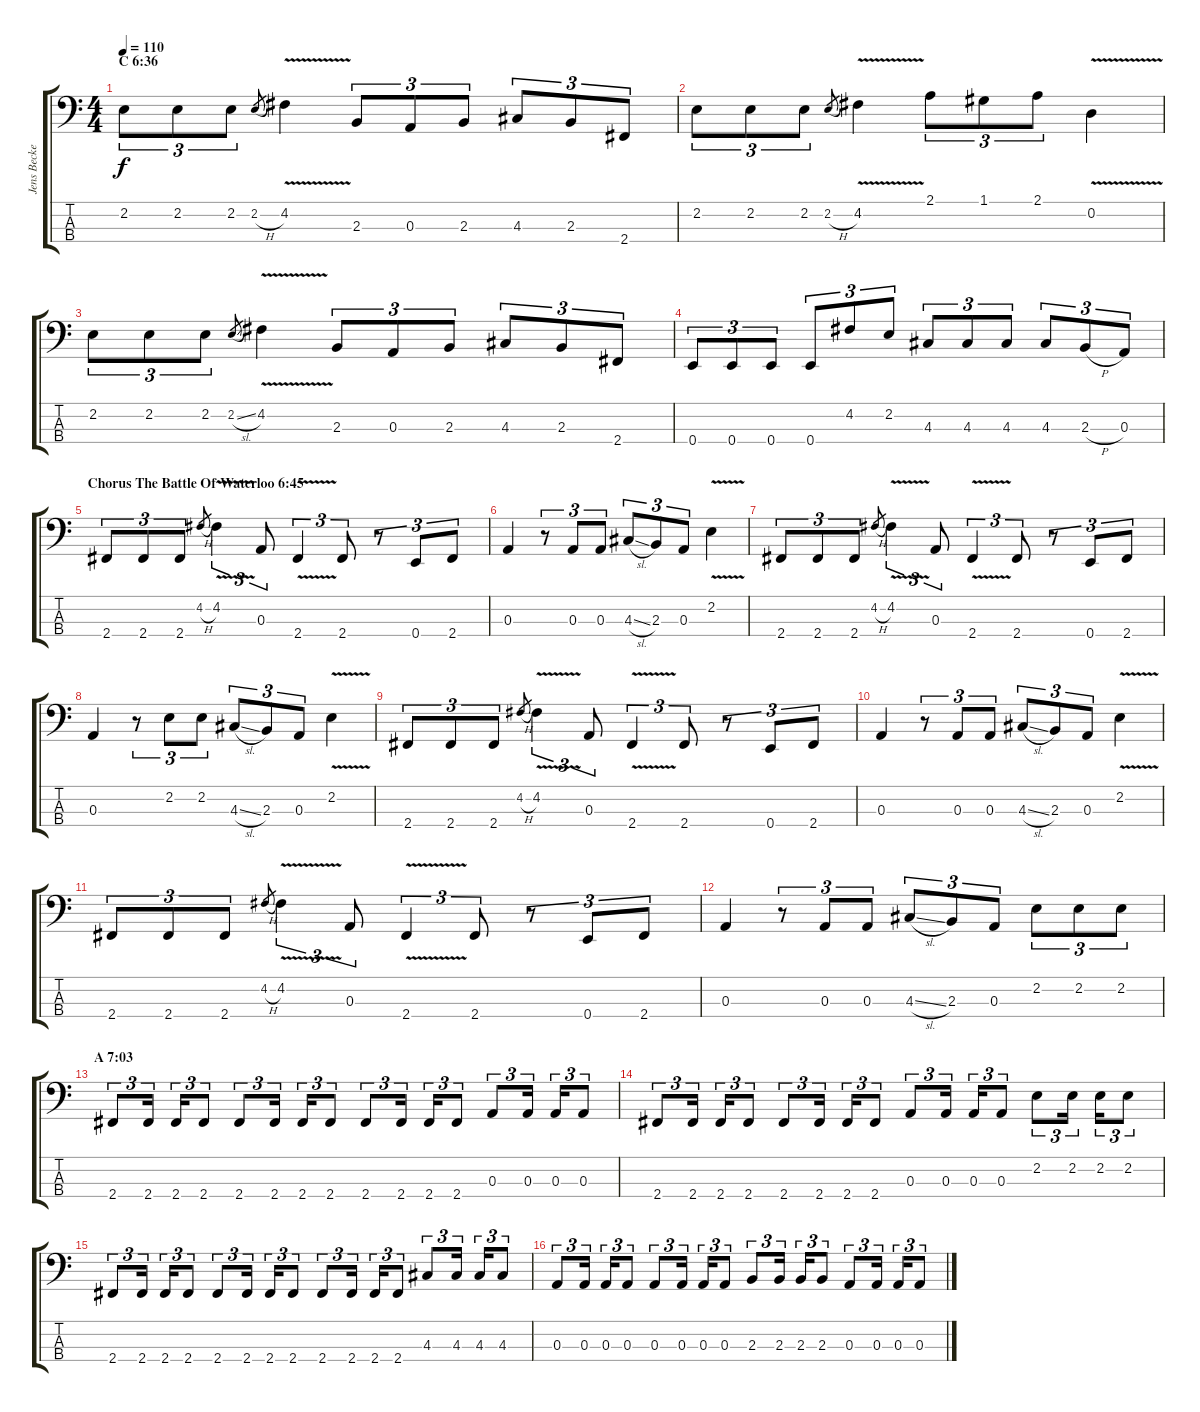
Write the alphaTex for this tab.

\track ("Jens Becker" "Jens Becke") {instrument electricbasspick}
\staff {score tabs}
\tuning (G2 D2 A1 E1) {hide}
\ts (4 4)
\section ("" "C 6:36")
\tempo 110
\clef f4
\ks c
2.2.8{tu (3 2) dy f} 2.2.8{tu (3 2)} 2.2.8{tu (3 2)} 2.2{h}.8{gr} 4.2{v}.4 2.3.8{tu (3 2)} 0.3.8{tu (3 2)} 2.3.8{tu (3 2)} 4.3.8{tu (3 2)} 2.3.8{tu (3 2)} 2.4.8{tu (3 2)} |
2.2.8{tu (3 2)} 2.2.8{tu (3 2)} 2.2.8{tu (3 2)} 2.2{h}.8{gr} 4.2{v}.4 2.1.8{tu (3 2)} 1.1.8{tu (3 2)} 2.1.8{tu (3 2)} 0.2{v}.4 |
2.2.8{tu (3 2)} 2.2.8{tu (3 2)} 2.2.8{tu (3 2)} 2.2{sl}.8{gr} 4.2{v}.4 2.3.8{tu (3 2)} 0.3.8{tu (3 2)} 2.3.8{tu (3 2)} 4.3.8{tu (3 2)} 2.3.8{tu (3 2)} 2.4.8{tu (3 2)} |
0.4.8{tu (3 2)} 0.4.8{tu (3 2)} 0.4.8{tu (3 2)} 0.4.8{tu (3 2)} 4.2.8{tu (3 2)} 2.2.8{tu (3 2)} 4.3.8{tu (3 2)} 4.3.8{tu (3 2)} 4.3.8{tu (3 2)} 4.3.8{tu (3 2)} 2.3{h}.8{tu (3 2)} 0.3.8{tu (3 2)} |
\section ("" "Chorus The Battle Of Waterloo 6:45")
2.4.8{tu (3 2)} 2.4.8{tu (3 2)} 2.4.8{tu (3 2)} 4.2{h}.8{gr} 4.2{v}.4{tu (3 2)} 0.3.8{tu (3 2)} 2.4{v}.4{tu (3 2)} 2.4.8{tu (3 2)} r.8{tu (3 2)} 0.4.8{tu (3 2)} 2.4.8{tu (3 2)} |
0.3.4 r.8{tu (3 2)} 0.3.8{tu (3 2)} 0.3.8{tu (3 2)} 4.3{sl}.8{tu (3 2)} 2.3.8{tu (3 2)} 0.3.8{tu (3 2)} 2.2{v}.4 |
2.4.8{tu (3 2)} 2.4.8{tu (3 2)} 2.4.8{tu (3 2)} 4.2{h}.8{gr} 4.2{v}.4{tu (3 2)} 0.3.8{tu (3 2)} 2.4{v}.4{tu (3 2)} 2.4.8{tu (3 2)} r.8{tu (3 2)} 0.4.8{tu (3 2)} 2.4.8{tu (3 2)} |
0.3.4 r.8{tu (3 2)} 2.2.8{tu (3 2)} 2.2.8{tu (3 2)} 4.3{sl}.8{tu (3 2)} 2.3.8{tu (3 2)} 0.3.8{tu (3 2)} 2.2{v}.4 |
2.4.8{tu (3 2)} 2.4.8{tu (3 2)} 2.4.8{tu (3 2)} 4.2{h}.8{gr} 4.2{v}.4{tu (3 2)} 0.3.8{tu (3 2)} 2.4{v}.4{tu (3 2)} 2.4.8{tu (3 2)} r.8{tu (3 2)} 0.4.8{tu (3 2)} 2.4.8{tu (3 2)} |
0.3.4 r.8{tu (3 2)} 0.3.8{tu (3 2)} 0.3.8{tu (3 2)} 4.3{sl}.8{tu (3 2)} 2.3.8{tu (3 2)} 0.3.8{tu (3 2)} 2.2{v}.4 |
2.4.8{tu (3 2)} 2.4.8{tu (3 2)} 2.4.8{tu (3 2)} 4.2{h}.8{gr} 4.2{v}.4{tu (3 2)} 0.3.8{tu (3 2)} 2.4{v}.4{tu (3 2)} 2.4.8{tu (3 2)} r.8{tu (3 2)} 0.4.8{tu (3 2)} 2.4.8{tu (3 2)} |
0.3.4 r.8{tu (3 2)} 0.3.8{tu (3 2)} 0.3.8{tu (3 2)} 4.3{sl}.8{tu (3 2)} 2.3.8{tu (3 2)} 0.3.8{tu (3 2)} 2.2.8{tu (3 2)} 2.2.8{tu (3 2)} 2.2.8{tu (3 2)} |
\section ("" "A 7:03")
2.4.8{tu (3 2)} 2.4.16{tu (3 2)} 2.4.16{tu (3 2)} 2.4.8{tu (3 2)} 2.4.8{tu (3 2)} 2.4.16{tu (3 2)} 2.4.16{tu (3 2)} 2.4.8{tu (3 2)} 2.4.8{tu (3 2)} 2.4.16{tu (3 2)} 2.4.16{tu (3 2)} 2.4.8{tu (3 2)} 0.3.8{tu (3 2)} 0.3.16{tu (3 2)} 0.3.16{tu (3 2)} 0.3.8{tu (3 2)} |
2.4.8{tu (3 2)} 2.4.16{tu (3 2)} 2.4.16{tu (3 2)} 2.4.8{tu (3 2)} 2.4.8{tu (3 2)} 2.4.16{tu (3 2)} 2.4.16{tu (3 2)} 2.4.8{tu (3 2)} 0.3.8{tu (3 2)} 0.3.16{tu (3 2)} 0.3.16{tu (3 2)} 0.3.8{tu (3 2)} 2.2.8{tu (3 2)} 2.2.16{tu (3 2)} 2.2.16{tu (3 2)} 2.2.8{tu (3 2)} |
2.4.8{tu (3 2)} 2.4.16{tu (3 2)} 2.4.16{tu (3 2)} 2.4.8{tu (3 2)} 2.4.8{tu (3 2)} 2.4.16{tu (3 2)} 2.4.16{tu (3 2)} 2.4.8{tu (3 2)} 2.4.8{tu (3 2)} 2.4.16{tu (3 2)} 2.4.16{tu (3 2)} 2.4.8{tu (3 2)} 4.3.8{tu (3 2)} 4.3.16{tu (3 2)} 4.3.16{tu (3 2)} 4.3.8{tu (3 2)} |
0.3.8{tu (3 2)} 0.3.16{tu (3 2)} 0.3.16{tu (3 2)} 0.3.8{tu (3 2)} 0.3.8{tu (3 2)} 0.3.16{tu (3 2)} 0.3.16{tu (3 2)} 0.3.8{tu (3 2)} 2.3.8{tu (3 2)} 2.3.16{tu (3 2)} 2.3.16{tu (3 2)} 2.3.8{tu (3 2)} 0.3.8{tu (3 2)} 0.3.16{tu (3 2)} 0.3.16{tu (3 2)} 0.3.8{tu (3 2)}
